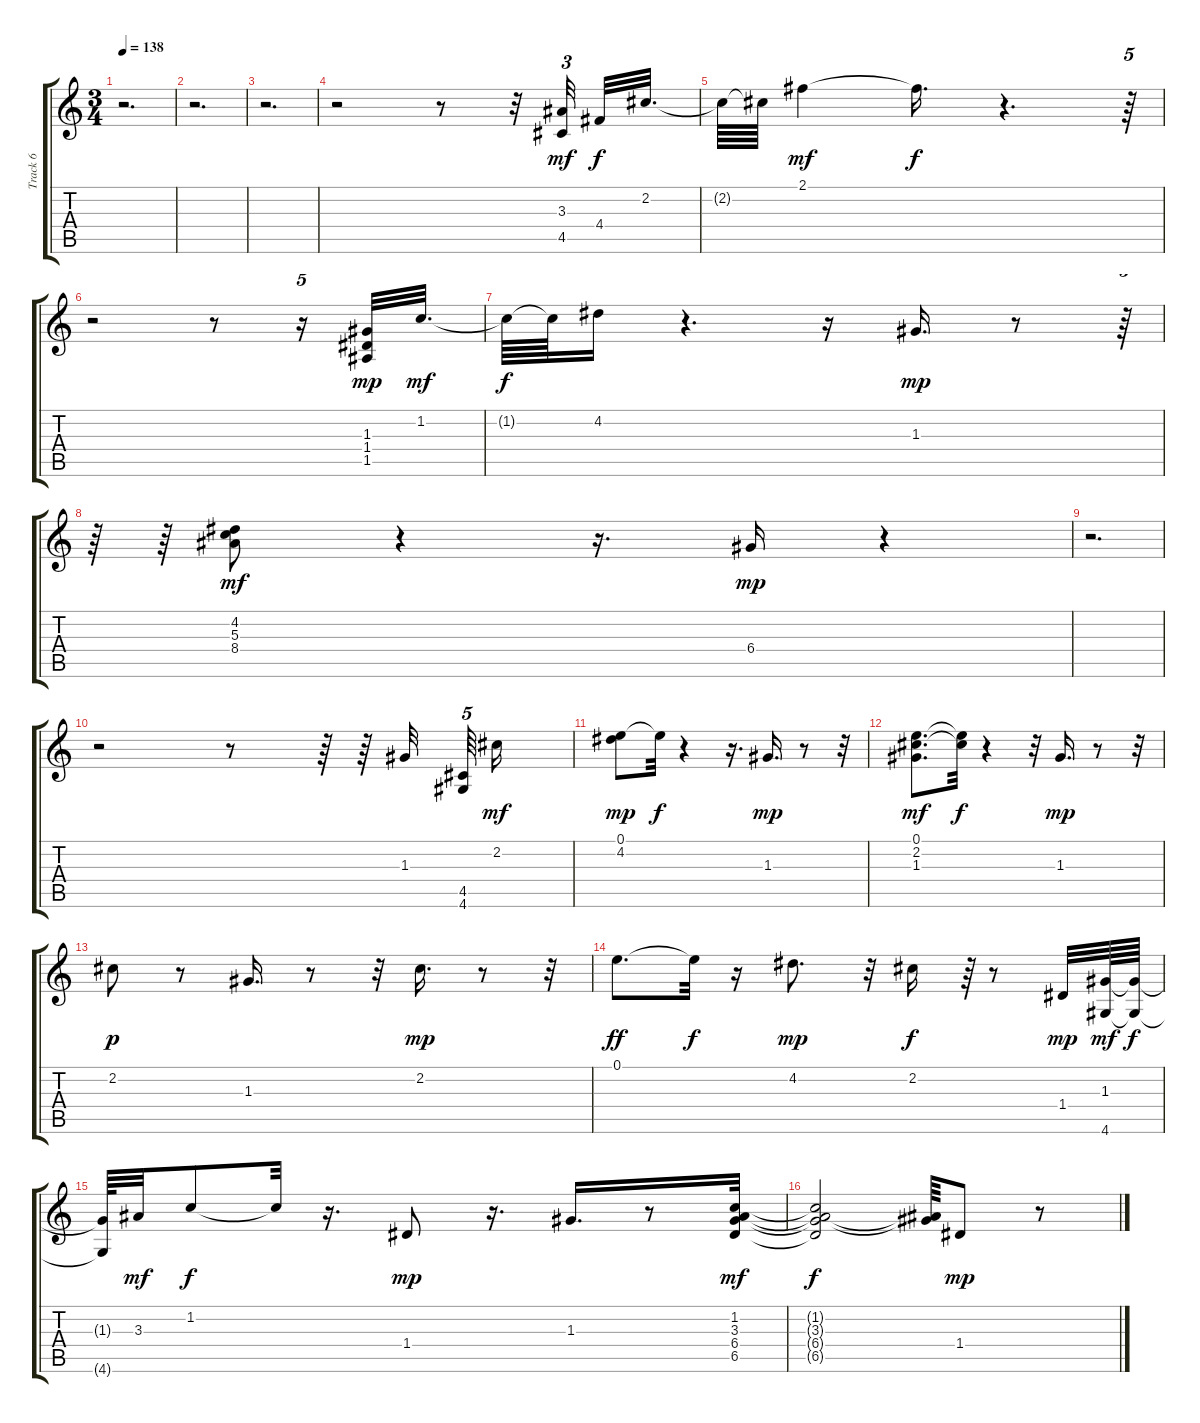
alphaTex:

\track ("Track 6" "Track 6") {instrument acousticguitarsteel}
\staff {score tabs}
\tuning (E4 B3 G3 D3 A2 E2) {hide}
\ts (3 4)
\tempo 138
\clef g2
\ks c
r.2{d dy p} |
r.2{d} |
r.2{d} |
r.2 r.8 r.32 (3.3 4.5).32{tu (3 2) dy mf} 4.4.32{dy f} 2.2.32{d} |
2.2{t}.64 2.2{t}.64 2.1.4{dy mf} 2.1{t}.16{d dy f} r.4{d} r.64{tu (5 4)} |
r.2 r.8 r.16{tu (5 4)} (1.3 1.4 1.5).32{dy mp} 1.2.32{d dy mf} |
1.2{t}.64{dy f} 1.2{t}.64 4.2.16 r.4{d} r.16 1.3.16{d dy mp} r.8 r.64{tu (5 4)} |
r.64 r.64 (4.2 5.3 8.4).8{dy mf} r.4 r.16{d} 6.4.16{dy mp} r.4{tu (5 4)} |
r.2{d} |
r.2 r.8 r.64 r.64 1.3.32 (4.5 4.6).64{tu (5 4)} 2.2.16{dy mf} |
(0.1 4.2).8{dy mp} 0.1{t}.32{dy f} r.4 r.16{d} 1.3.16{d dy mp} r.8 r.32 |
(0.1 2.2 1.3).8{d dy mf} (0.1{t} 2.2{t}).32{dy f} r.4 r.32 1.3.16{d dy mp} r.8 r.32 |
2.2.8{dy p} r.8 1.3.16{d} r.8 r.32 2.2.16{d dy mp} r.8 r.32 |
0.1.8{d dy ff} 0.1{t}.32{dy f} r.16 4.2.8{d dy mp} r.32 2.2.16{dy f} r.64{tu (5 4)} r.8 1.4.32{dy mp} (1.3 4.6).64{dy mf} (1.3{t} 4.6{t}).64{dy f} |
(1.3{t} 4.6{t}).64 3.3.32{dy mf} 1.2.8{dy f} 1.2{t}.32 r.16{d} 1.4.8{dy mp} r.16{d} 1.3.16{d} r.8 (1.2 3.3 6.4 6.5).32{dy mf} |
(1.2{t} 3.3{t} 6.4{t} 6.5{t}).2{dy f} (3.3{t} 6.4{t}).64 1.4.8{dy mp} r.8
